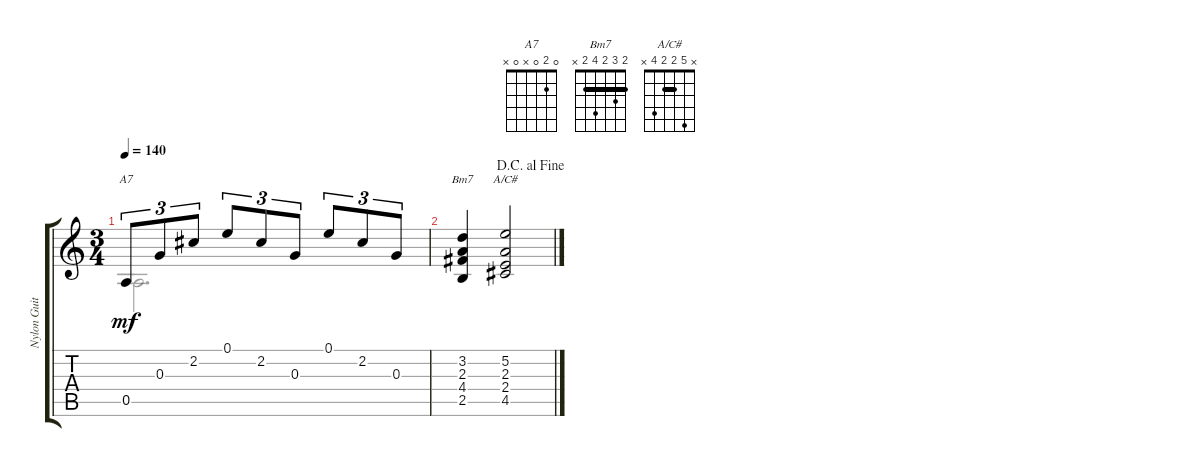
\track ("Nylon Guitar" "Nylon Guit") {instrument acousticguitarnylon}
\staff {score tabs}
\tuning (E4 B3 G3 D3 A2 E2) {hide}
\chord ("A7" 0 2 0 x 0 x)
\chord ("Bm7" 2 3 2 4 2 x) {barre 2}
\chord ("A/C#" x 5 2 2 4 x) {barre 2}
\voice
\ts (3 4)
\tempo 140
\clef g2
\ks aminor
0.5.8{tu (3 2) ch "A7" dy mf} 0.3.8{tu (3 2)} 2.2.8{tu (3 2)} 0.1.8{tu (3 2)} 2.2.8{tu (3 2)} 0.3.8{tu (3 2)} 0.1.8{tu (3 2)} 2.2.8{tu (3 2)} 0.3.8{tu (3 2)} |
\jump dacapoalfine
(3.2 2.3 4.4 2.5).4{ch "Bm7"} (5.2 2.3 2.4 4.5).2{ch "A/C#"}
\voice
\clef g2
\ottava regular
\simile none
\ks aminor
0.5.2{d dy mf} |
